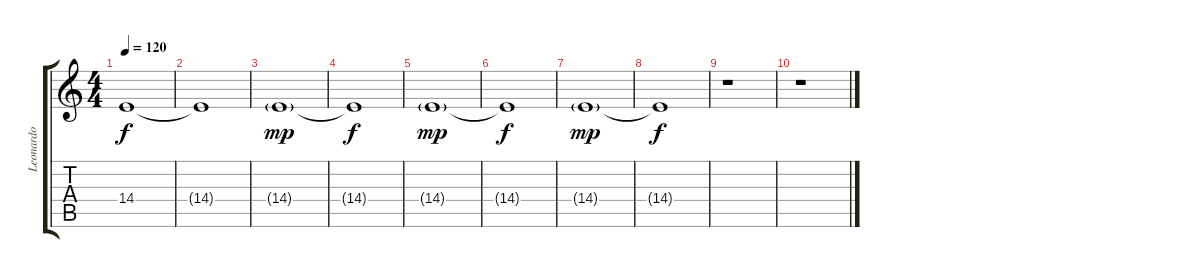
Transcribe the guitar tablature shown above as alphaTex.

\track ("Leonardo" "Leonardo") {instrument tenorsax}
\staff {score tabs}
\tuning (E4 B3 G3 D3 A2 E2) {hide}
\ts (4 4)
\tempo 120
\clef g2
\ks c
14.4.1{dy f} |
14.4{t}.1 |
14.4{g}.1{dy mp} |
14.4{t}.1{dy f} |
14.4{g}.1{dy mp} |
14.4{t}.1{dy f} |
14.4{g}.1{dy mp} |
14.4{t}.1{dy f} |
r.1 |
r.1
